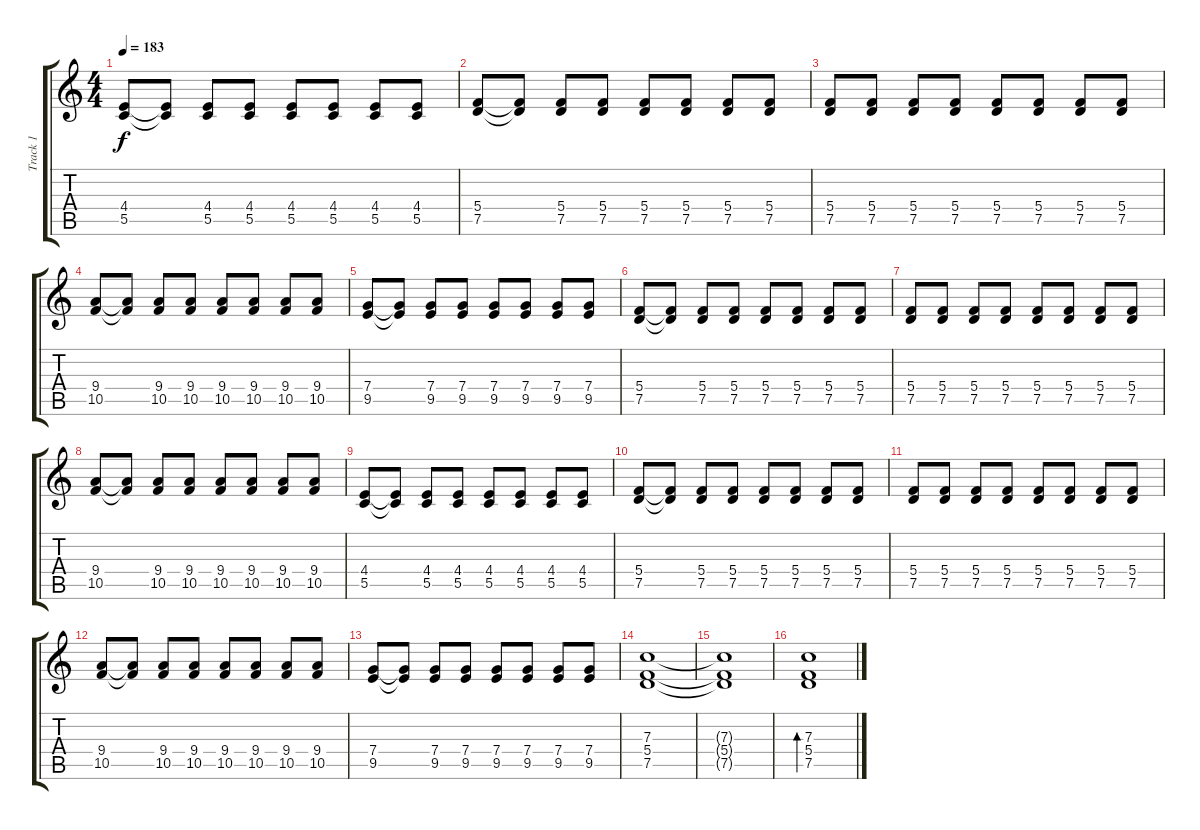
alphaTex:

\track ("Track 1" "Track 1") {instrument distortionguitar}
\staff {score tabs}
\tuning (D4 A3 F3 C3 G2 C2) {hide}
\ts (4 4)
\tempo 183
\clef g2
\ks c
(4.4 5.5).8{dy f} (4.4{t} 5.5{t}).8 (4.4 5.5).8 (4.4 5.5).8 (4.4 5.5).8 (4.4 5.5).8 (4.4 5.5).8 (4.4 5.5).8 |
(5.4 7.5).8 (5.4{t} 7.5{t}).8 (5.4 7.5).8 (5.4 7.5).8 (5.4 7.5).8 (5.4 7.5).8 (5.4 7.5).8 (5.4 7.5).8 |
(5.4 7.5).8 (5.4 7.5).8 (5.4 7.5).8 (5.4 7.5).8 (5.4 7.5).8 (5.4 7.5).8 (5.4 7.5).8 (5.4 7.5).8 |
(9.4 10.5).8 (9.4{t} 10.5{t}).8 (9.4 10.5).8 (9.4 10.5).8 (9.4 10.5).8 (9.4 10.5).8 (9.4 10.5).8 (9.4 10.5).8 |
(7.4 9.5).8 (7.4{t} 9.5{t}).8 (7.4 9.5).8 (7.4 9.5).8 (7.4 9.5).8 (7.4 9.5).8 (7.4 9.5).8 (7.4 9.5).8 |
(5.4 7.5).8 (5.4{t} 7.5{t}).8 (5.4 7.5).8 (5.4 7.5).8 (5.4 7.5).8 (5.4 7.5).8 (5.4 7.5).8 (5.4 7.5).8 |
(5.4 7.5).8 (5.4 7.5).8 (5.4 7.5).8 (5.4 7.5).8 (5.4 7.5).8 (5.4 7.5).8 (5.4 7.5).8 (5.4 7.5).8 |
(9.4 10.5).8 (9.4{t} 10.5{t}).8 (9.4 10.5).8 (9.4 10.5).8 (9.4 10.5).8 (9.4 10.5).8 (9.4 10.5).8 (9.4 10.5).8 |
(4.4 5.5).8 (4.4{t} 5.5{t}).8 (4.4 5.5).8 (4.4 5.5).8 (4.4 5.5).8 (4.4 5.5).8 (4.4 5.5).8 (4.4 5.5).8 |
(5.4 7.5).8 (5.4{t} 7.5{t}).8 (5.4 7.5).8 (5.4 7.5).8 (5.4 7.5).8 (5.4 7.5).8 (5.4 7.5).8 (5.4 7.5).8 |
(5.4 7.5).8 (5.4 7.5).8 (5.4 7.5).8 (5.4 7.5).8 (5.4 7.5).8 (5.4 7.5).8 (5.4 7.5).8 (5.4 7.5).8 |
(9.4 10.5).8 (9.4{t} 10.5{t}).8 (9.4 10.5).8 (9.4 10.5).8 (9.4 10.5).8 (9.4 10.5).8 (9.4 10.5).8 (9.4 10.5).8 |
(7.4 9.5).8 (7.4{t} 9.5{t}).8 (7.4 9.5).8 (7.4 9.5).8 (7.4 9.5).8 (7.4 9.5).8 (7.4 9.5).8 (7.4 9.5).8 |
(7.3 5.4 7.5).1 |
(7.3{t} 5.4{t} 7.5{t}).1 |
(7.3 5.4 7.5).1{bd 120 instrument acousticguitarsteel}
